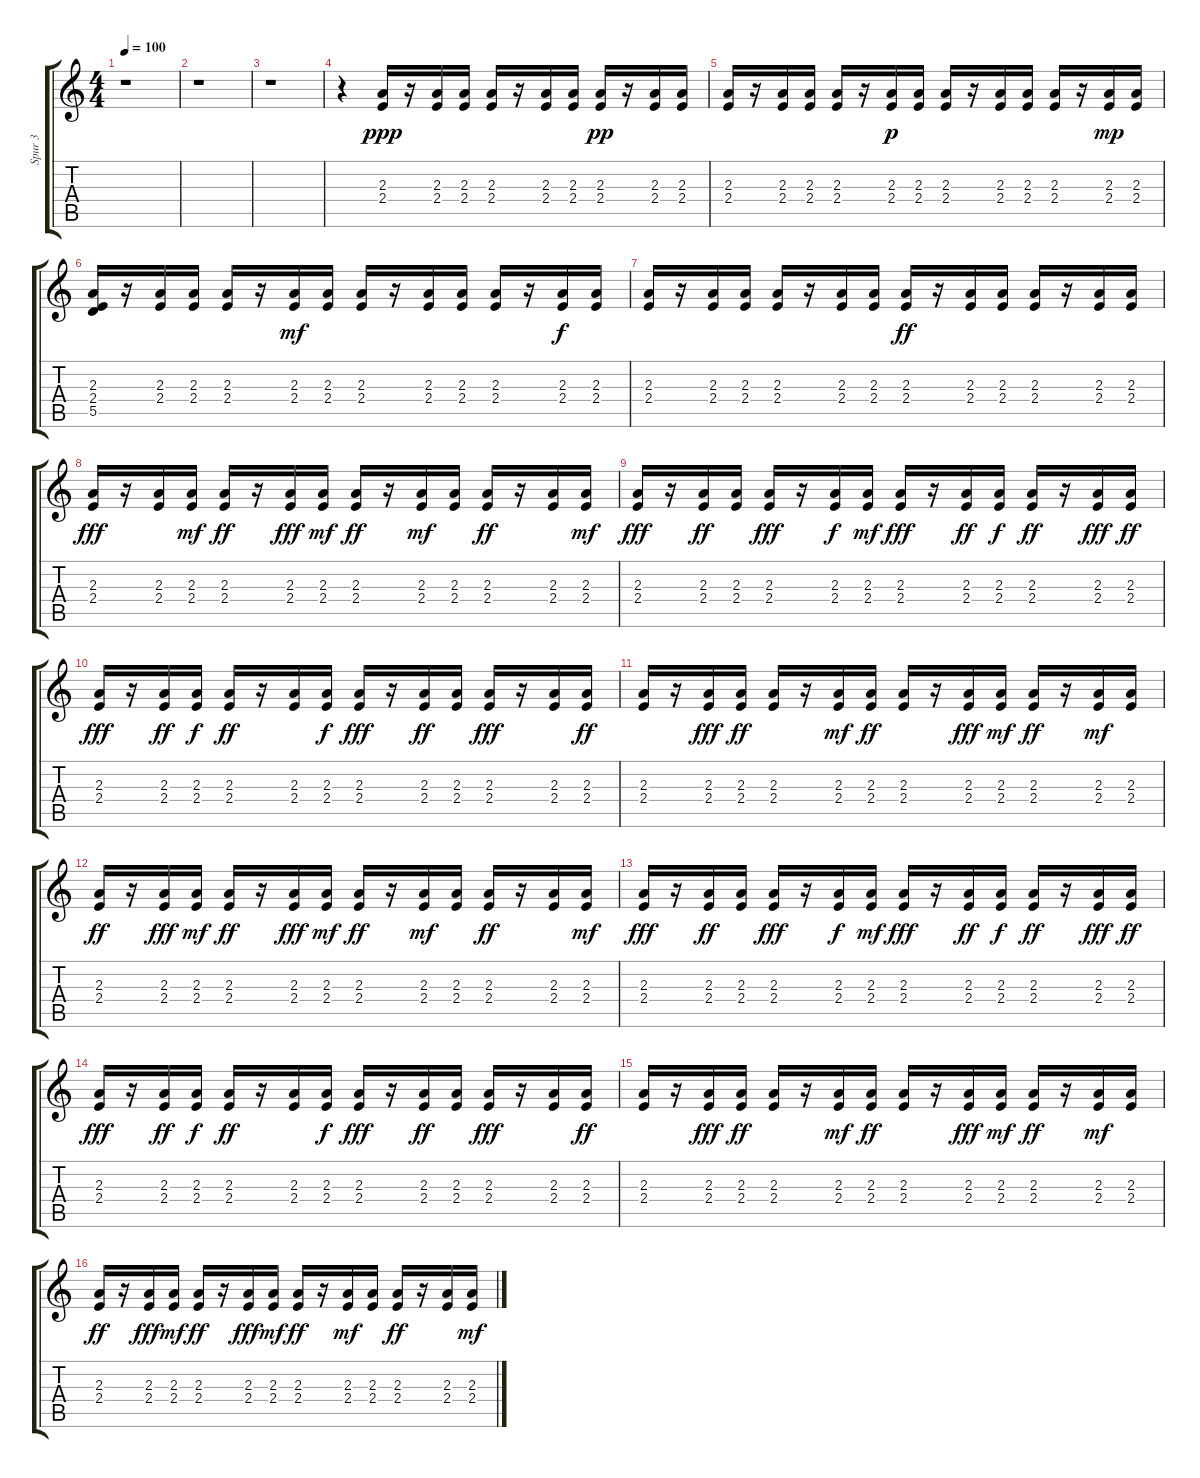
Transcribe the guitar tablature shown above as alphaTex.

\track ("Spur 3" "Spur 3") {instrument electricguitarmuted}
\staff {score tabs}
\tuning (E4 B3 G3 D3 A2 E2) {hide}
\ts (4 4)
\tempo 100
\clef g2
\ks c
r.1{dy ppp instrument electricguitarmuted} |
r.1 |
r.1 |
r.4 (2.3 2.4).16 r.16 (2.3 2.4).16 (2.3 2.4).16 (2.3 2.4).16 r.16 (2.3 2.4).16 (2.3 2.4).16 (2.3 2.4).16{dy pp} r.16 (2.3 2.4).16 (2.3 2.4).16 |
(2.3 2.4).16 r.16 (2.3 2.4).16 (2.3 2.4).16 (2.3 2.4).16 r.16 (2.3 2.4).16{dy p} (2.3 2.4).16 (2.3 2.4).16 r.16 (2.3 2.4).16 (2.3 2.4).16 (2.3 2.4).16 r.16 (2.3 2.4).16{dy mp} (2.3 2.4).16 |
(2.3 2.4 5.5).16 r.16 (2.3 2.4).16 (2.3 2.4).16 (2.3 2.4).16 r.16 (2.3 2.4).16{dy mf} (2.3 2.4).16 (2.3 2.4).16 r.16 (2.3 2.4).16 (2.3 2.4).16 (2.3 2.4).16 r.16 (2.3 2.4).16{dy f} (2.3 2.4).16 |
(2.3 2.4).16 r.16 (2.3 2.4).16 (2.3 2.4).16 (2.3 2.4).16 r.16 (2.3 2.4).16 (2.3 2.4).16 (2.3 2.4).16{dy ff} r.16 (2.3 2.4).16 (2.3 2.4).16 (2.3 2.4).16 r.16 (2.3 2.4).16 (2.3 2.4).16 |
(2.3 2.4).16{dy fff} r.16 (2.3 2.4).16 (2.3 2.4).16{dy mf} (2.3 2.4).16{dy ff} r.16 (2.3 2.4).16{dy fff} (2.3 2.4).16{dy mf} (2.3 2.4).16{dy ff} r.16 (2.3 2.4).16{dy mf} (2.3 2.4).16 (2.3 2.4).16{dy ff} r.16 (2.3 2.4).16 (2.3 2.4).16{dy mf} |
(2.3 2.4).16{dy fff} r.16 (2.3 2.4).16{dy ff} (2.3 2.4).16 (2.3 2.4).16{dy fff} r.16 (2.3 2.4).16{dy f} (2.3 2.4).16{dy mf} (2.3 2.4).16{dy fff} r.16 (2.3 2.4).16{dy ff} (2.3 2.4).16{dy f} (2.3 2.4).16{dy ff} r.16 (2.3 2.4).16{dy fff} (2.3 2.4).16{dy ff} |
(2.3 2.4).16{dy fff} r.16 (2.3 2.4).16{dy ff} (2.3 2.4).16{dy f} (2.3 2.4).16{dy ff} r.16 (2.3 2.4).16 (2.3 2.4).16{dy f} (2.3 2.4).16{dy fff} r.16 (2.3 2.4).16{dy ff} (2.3 2.4).16 (2.3 2.4).16{dy fff} r.16 (2.3 2.4).16 (2.3 2.4).16{dy ff} |
(2.3 2.4).16 r.16 (2.3 2.4).16{dy fff} (2.3 2.4).16{dy ff} (2.3 2.4).16 r.16 (2.3 2.4).16{dy mf} (2.3 2.4).16{dy ff} (2.3 2.4).16 r.16 (2.3 2.4).16{dy fff} (2.3 2.4).16{dy mf} (2.3 2.4).16{dy ff} r.16 (2.3 2.4).16{dy mf} (2.3 2.4).16 |
(2.3 2.4).16{dy ff} r.16 (2.3 2.4).16{dy fff} (2.3 2.4).16{dy mf} (2.3 2.4).16{dy ff} r.16 (2.3 2.4).16{dy fff} (2.3 2.4).16{dy mf} (2.3 2.4).16{dy ff} r.16 (2.3 2.4).16{dy mf} (2.3 2.4).16 (2.3 2.4).16{dy ff} r.16 (2.3 2.4).16 (2.3 2.4).16{dy mf} |
(2.3 2.4).16{dy fff} r.16 (2.3 2.4).16{dy ff} (2.3 2.4).16 (2.3 2.4).16{dy fff} r.16 (2.3 2.4).16{dy f} (2.3 2.4).16{dy mf} (2.3 2.4).16{dy fff} r.16 (2.3 2.4).16{dy ff} (2.3 2.4).16{dy f} (2.3 2.4).16{dy ff} r.16 (2.3 2.4).16{dy fff} (2.3 2.4).16{dy ff} |
(2.3 2.4).16{dy fff} r.16 (2.3 2.4).16{dy ff} (2.3 2.4).16{dy f} (2.3 2.4).16{dy ff} r.16 (2.3 2.4).16 (2.3 2.4).16{dy f} (2.3 2.4).16{dy fff} r.16 (2.3 2.4).16{dy ff} (2.3 2.4).16 (2.3 2.4).16{dy fff} r.16 (2.3 2.4).16 (2.3 2.4).16{dy ff} |
(2.3 2.4).16 r.16 (2.3 2.4).16{dy fff} (2.3 2.4).16{dy ff} (2.3 2.4).16 r.16 (2.3 2.4).16{dy mf} (2.3 2.4).16{dy ff} (2.3 2.4).16 r.16 (2.3 2.4).16{dy fff} (2.3 2.4).16{dy mf} (2.3 2.4).16{dy ff} r.16 (2.3 2.4).16{dy mf} (2.3 2.4).16 |
(2.3 2.4).16{dy ff} r.16 (2.3 2.4).16{dy fff} (2.3 2.4).16{dy mf} (2.3 2.4).16{dy ff} r.16 (2.3 2.4).16{dy fff} (2.3 2.4).16{dy mf} (2.3 2.4).16{dy ff} r.16 (2.3 2.4).16{dy mf} (2.3 2.4).16 (2.3 2.4).16{dy ff} r.16 (2.3 2.4).16 (2.3 2.4).16{dy mf}
